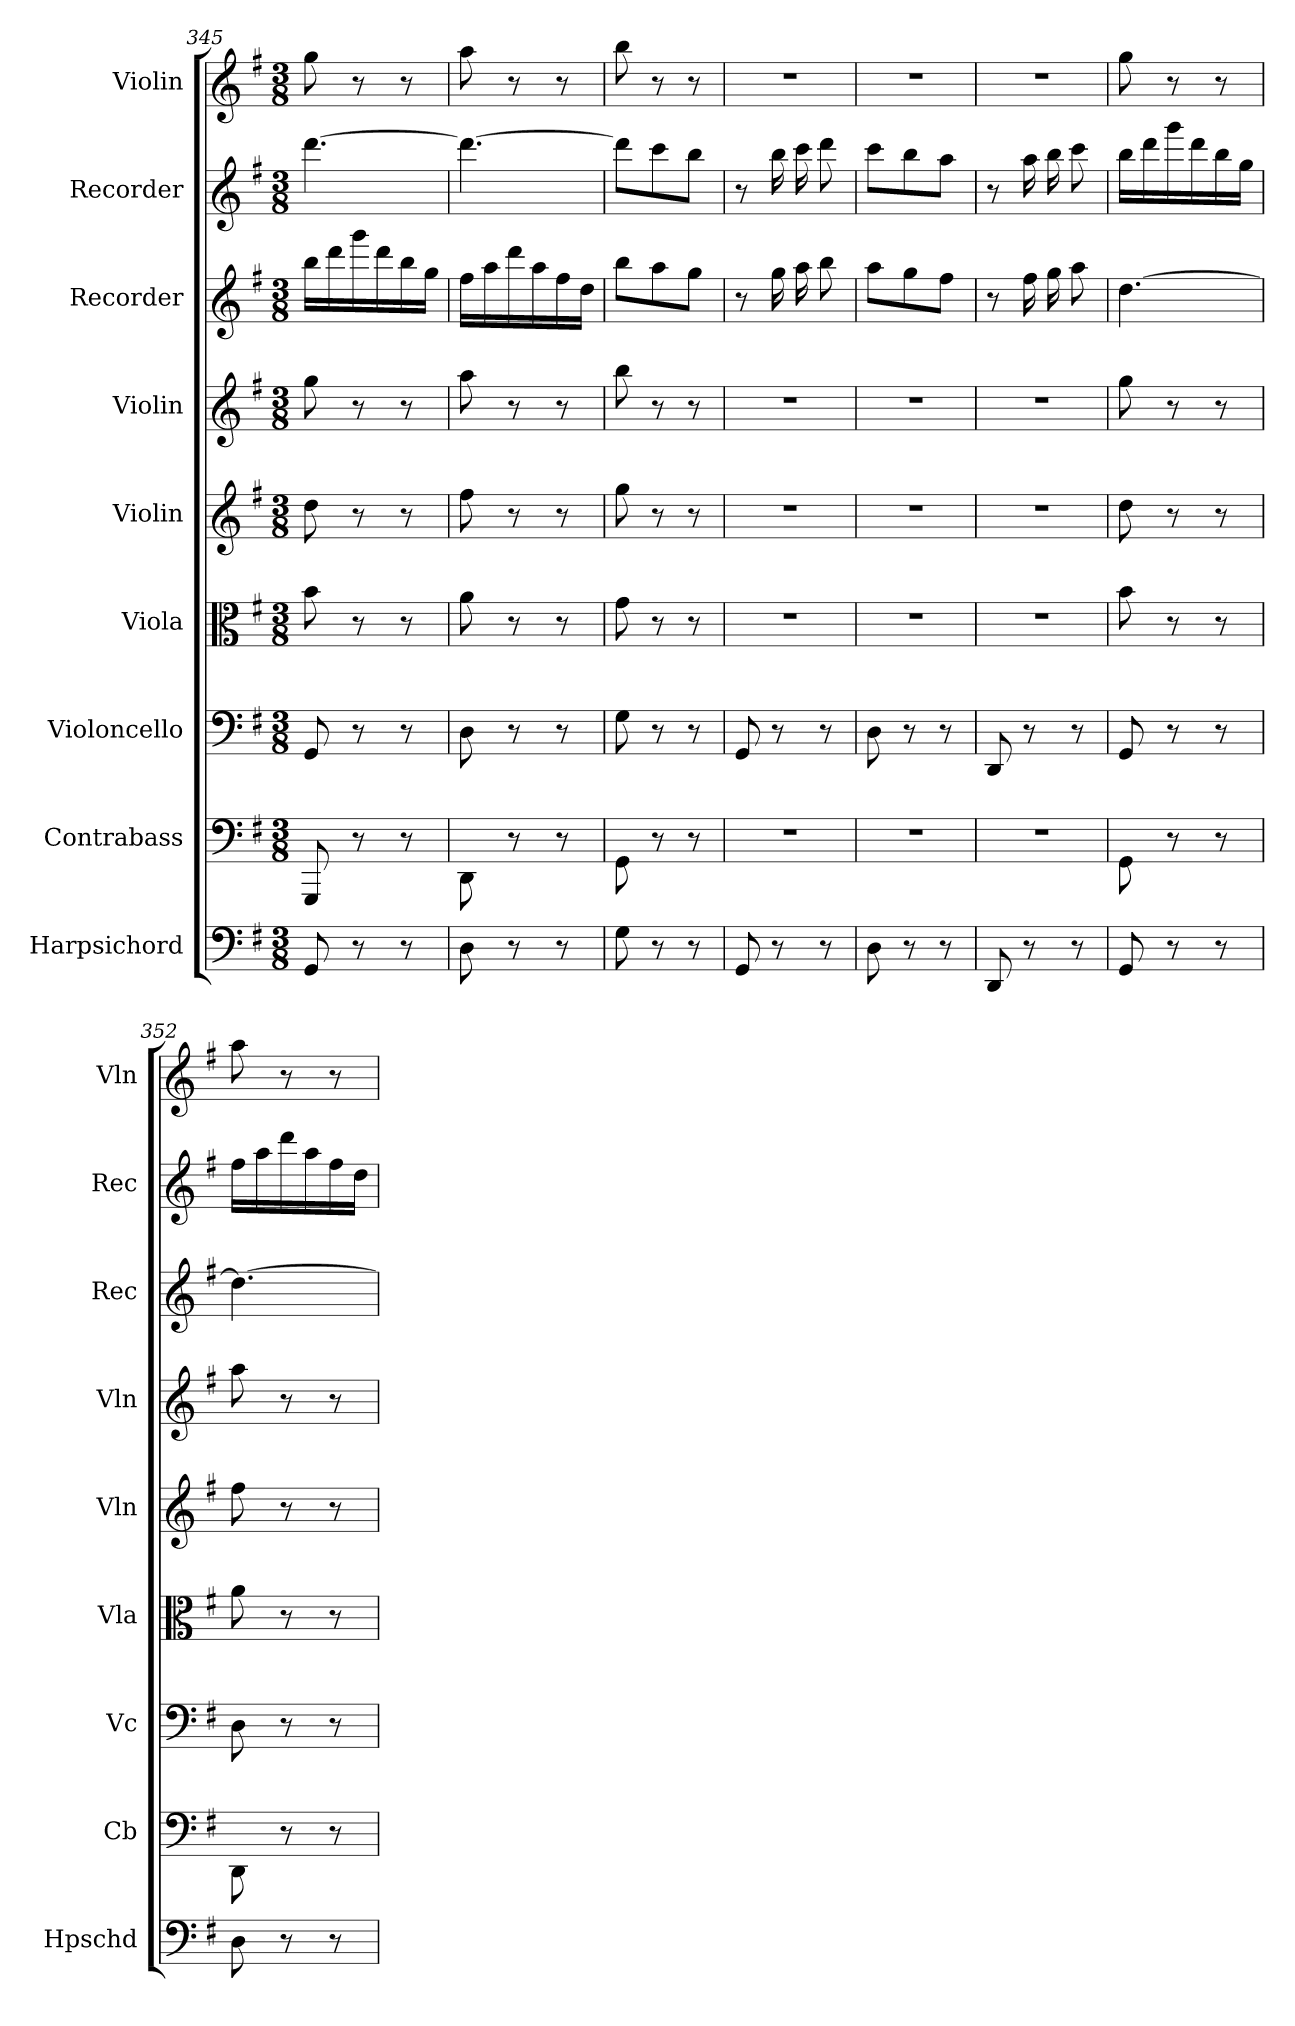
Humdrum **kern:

**kern	**kern	**kern	**kern	**kern	**kern	**kern	**kern	**kern
*part9	*part8	*part7	*part6	*part5	*part4	*part3	*part2	*part1
*staff9	*staff8	*staff7	*staff6	*staff5	*staff4	*staff3	*staff2	*staff1
*I"Harpsichord	*I"Contrabass	*I"Violoncello	*I"Viola	*I"Violin	*I"Violin	*I"Recorder	*I"Recorder	*I"Violin
*I'Hpschd	*I'Cb	*I'Vc	*I'Vla	*I'Vln	*I'Vln	*I'Rec	*I'Rec	*I'Vln
*clefF4	*clefF4	*clefF4	*clefC3	*clefG2	*clefG2	*clefG2	*clefG2	*clefG2
*	*ITrd7c12	*	*	*	*	*	*	*
*k[f#]	*k[f#]	*k[f#]	*k[f#]	*k[f#]	*k[f#]	*k[f#]	*k[f#]	*k[f#]
*G:	*G:	*G:	*G:	*G:	*G:	*G:	*G:	*G:
*M3/8	*M3/8	*M3/8	*M3/8	*M3/8	*M3/8	*M3/8	*M3/8	*M3/8
=345	=345	=345	=345	=345	=345	=345	=345	=345
8GG/	8GGGG/	8GG/	8b\	8dd\	8gg\	16bb\LL	[4.ddd\	8gg\
.	.	.	.	.	.	16ddd\	.	.
8r	8r	8r	8r	8r	8r	16ggg\	.	8r
.	.	.	.	.	.	16ddd\	.	.
8r	8r	8r	8r	8r	8r	16bb\	.	8r
.	.	.	.	.	.	16gg\JJ	.	.
=346	=346	=346	=346	=346	=346	=346	=346	=346
8D\	8DDD\	8D\	8a\	8ff#\	8aa\	16ff#\LL	4.ddd\_	8aa\
.	.	.	.	.	.	16aa\	.	.
8r	8r	8r	8r	8r	8r	16ddd\	.	8r
.	.	.	.	.	.	16aa\	.	.
8r	8r	8r	8r	8r	8r	16ff#\	.	8r
.	.	.	.	.	.	16dd\JJ	.	.
=347	=347	=347	=347	=347	=347	=347	=347	=347
8G\	8GGG\	8G\	8g\	8gg\	8bb\	8bb\L	8ddd\L]	8bb\
8r	8r	8r	8r	8r	8r	8aa\	8ccc\	8r
8r	8r	8r	8r	8r	8r	8gg\J	8bb\J	8r
=348	=348	=348	=348	=348	=348	=348	=348	=348
8GG/	4.r	8GG/	4.r	4.r	4.r	8r	8r	4.r
8r	.	8r	.	.	.	16gg\	16bb\	.
.	.	.	.	.	.	16aa\	16ccc\	.
8r	.	8r	.	.	.	8bb\	8ddd\	.
=349	=349	=349	=349	=349	=349	=349	=349	=349
8D\	4.r	8D\	4.r	4.r	4.r	8aa\L	8ccc\L	4.r
8r	.	8r	.	.	.	8gg\	8bb\	.
8r	.	8r	.	.	.	8ff#\J	8aa\J	.
=350	=350	=350	=350	=350	=350	=350	=350	=350
8DD/	4.r	8DD/	4.r	4.r	4.r	8r	8r	4.r
8r	.	8r	.	.	.	16ff#\	16aa\	.
.	.	.	.	.	.	16gg\	16bb\	.
8r	.	8r	.	.	.	8aa\	8ccc\	.
=351	=351	=351	=351	=351	=351	=351	=351	=351
8GG/	8GGG\	8GG/	8b\	8dd\	8gg\	[4.dd\	16bb\LL	8gg\
.	.	.	.	.	.	.	16ddd\	.
8r	8r	8r	8r	8r	8r	.	16ggg\	8r
.	.	.	.	.	.	.	16ddd\	.
8r	8r	8r	8r	8r	8r	.	16bb\	8r
.	.	.	.	.	.	.	16gg\JJ	.
=352	=352	=352	=352	=352	=352	=352	=352	=352
8D\	8DDD\	8D\	8a\	8ff#\	8aa\	4.dd\_	16ff#\LL	8aa\
.	.	.	.	.	.	.	16aa\	.
8r	8r	8r	8r	8r	8r	.	16ddd\	8r
.	.	.	.	.	.	.	16aa\	.
8r	8r	8r	8r	8r	8r	.	16ff#\	8r
.	.	.	.	.	.	.	16dd\JJ	.
=	=	=	=	=	=	=	=	=
*-	*-	*-	*-	*-	*-	*-	*-	*-
